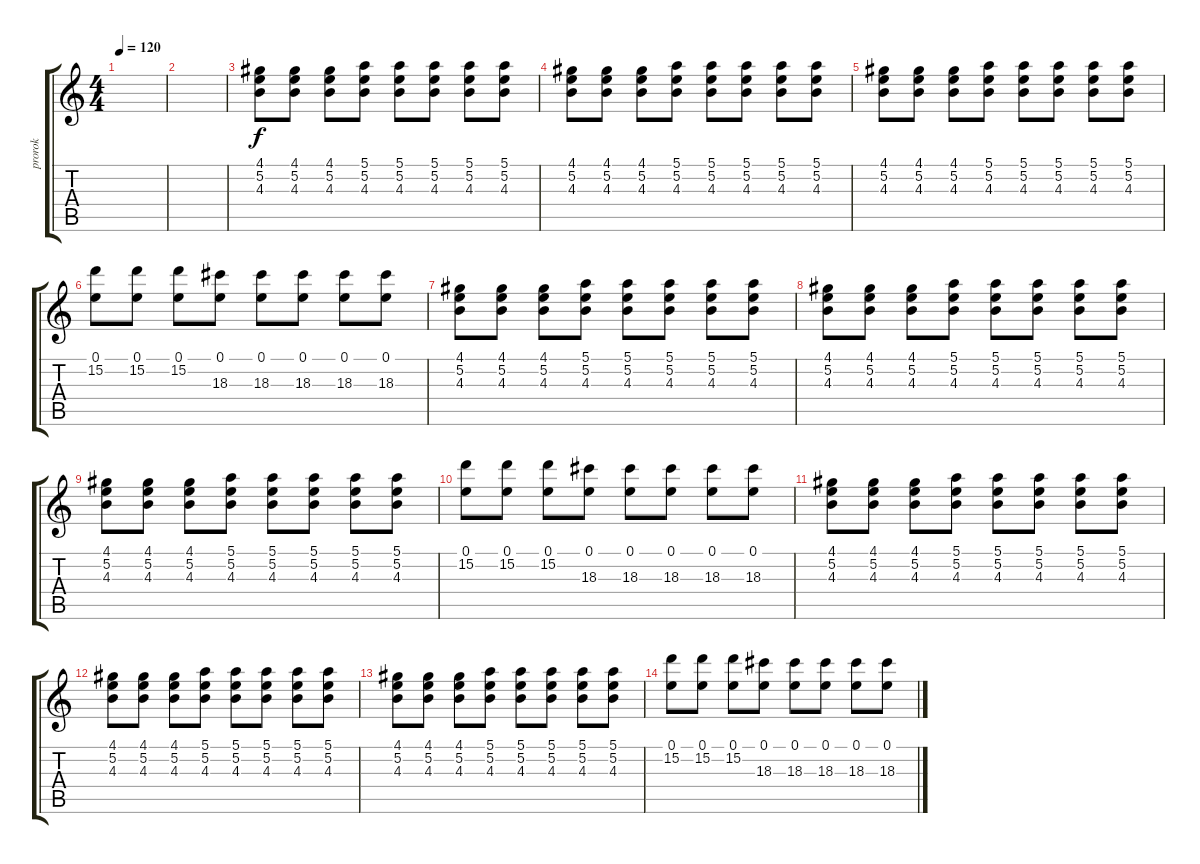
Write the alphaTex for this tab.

\track ("prorok" "prorok") {instrument acousticguitarnylon}
\staff {score tabs}
\tuning (E4 B3 G3 D3 A2 E2) {hide}
\ts (4 4)
\tempo 120
\clef g2
\ks c
|
|
(4.1 5.2 4.3).8 (4.1 5.2 4.3).8 (4.1 5.2 4.3).8 (5.1 5.2 4.3).8 (5.1 5.2 4.3).8 (5.1 5.2 4.3).8 (5.1 5.2 4.3).8 (5.1 5.2 4.3).8 |
(4.1 5.2 4.3).8 (4.1 5.2 4.3).8 (4.1 5.2 4.3).8 (5.1 5.2 4.3).8 (5.1 5.2 4.3).8 (5.1 5.2 4.3).8 (5.1 5.2 4.3).8 (5.1 5.2 4.3).8 |
(4.1 5.2 4.3).8 (4.1 5.2 4.3).8 (4.1 5.2 4.3).8 (5.1 5.2 4.3).8 (5.1 5.2 4.3).8 (5.1 5.2 4.3).8 (5.1 5.2 4.3).8 (5.1 5.2 4.3).8 |
(0.1 15.2).8 (0.1 15.2).8 (0.1 15.2).8 (0.1 18.3).8 (0.1 18.3).8 (0.1 18.3).8 (0.1 18.3).8 (0.1 18.3).8 |
(4.1 5.2 4.3).8 (4.1 5.2 4.3).8 (4.1 5.2 4.3).8 (5.1 5.2 4.3).8 (5.1 5.2 4.3).8 (5.1 5.2 4.3).8 (5.1 5.2 4.3).8 (5.1 5.2 4.3).8 |
(4.1 5.2 4.3).8 (4.1 5.2 4.3).8 (4.1 5.2 4.3).8 (5.1 5.2 4.3).8 (5.1 5.2 4.3).8 (5.1 5.2 4.3).8 (5.1 5.2 4.3).8 (5.1 5.2 4.3).8 |
(4.1 5.2 4.3).8 (4.1 5.2 4.3).8 (4.1 5.2 4.3).8 (5.1 5.2 4.3).8 (5.1 5.2 4.3).8 (5.1 5.2 4.3).8 (5.1 5.2 4.3).8 (5.1 5.2 4.3).8 |
(0.1 15.2).8 (0.1 15.2).8 (0.1 15.2).8 (0.1 18.3).8 (0.1 18.3).8 (0.1 18.3).8 (0.1 18.3).8 (0.1 18.3).8 |
(4.1 5.2 4.3).8 (4.1 5.2 4.3).8 (4.1 5.2 4.3).8 (5.1 5.2 4.3).8 (5.1 5.2 4.3).8 (5.1 5.2 4.3).8 (5.1 5.2 4.3).8 (5.1 5.2 4.3).8 |
(4.1 5.2 4.3).8 (4.1 5.2 4.3).8 (4.1 5.2 4.3).8 (5.1 5.2 4.3).8 (5.1 5.2 4.3).8 (5.1 5.2 4.3).8 (5.1 5.2 4.3).8 (5.1 5.2 4.3).8 |
(4.1 5.2 4.3).8 (4.1 5.2 4.3).8 (4.1 5.2 4.3).8 (5.1 5.2 4.3).8 (5.1 5.2 4.3).8 (5.1 5.2 4.3).8 (5.1 5.2 4.3).8 (5.1 5.2 4.3).8 |
(0.1 15.2).8 (0.1 15.2).8 (0.1 15.2).8 (0.1 18.3).8 (0.1 18.3).8 (0.1 18.3).8 (0.1 18.3).8 (0.1 18.3).8
